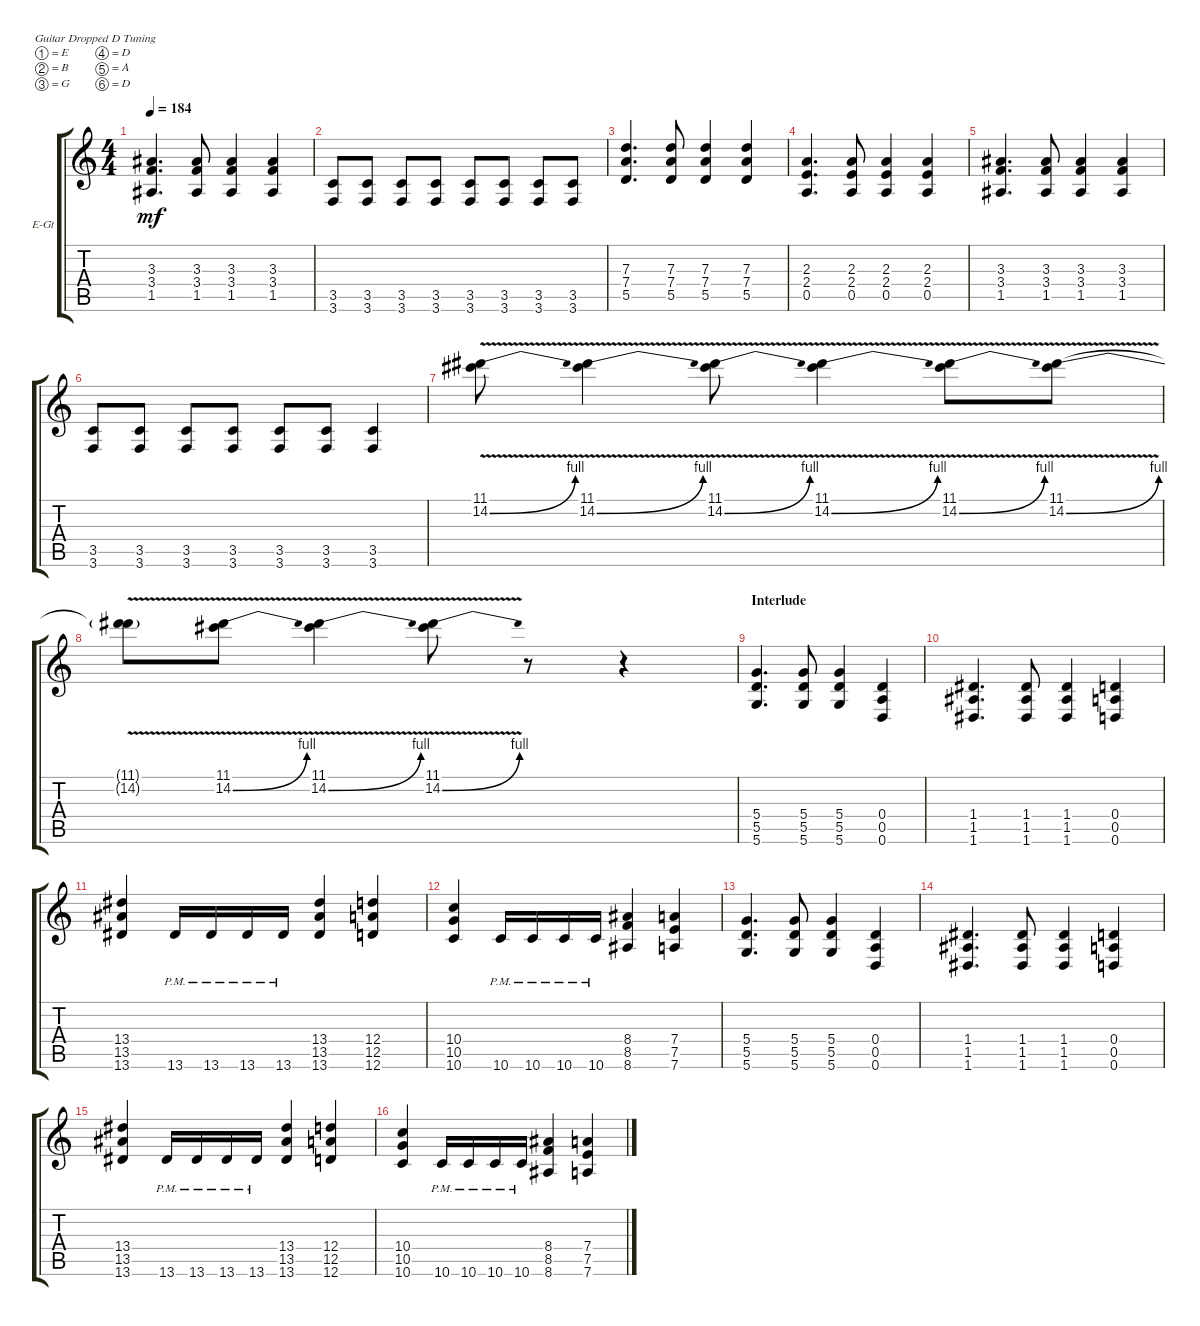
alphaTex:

\defaultSystemsLayout 4
\bracketExtendMode groupsimilarinstruments
\firstSystemTrackNameOrientation horizontal
\otherSystemsTrackNameOrientation horizontal
\track ("Synyster Gates (Rhythm)" "E-Gt") {instrument distortionguitar}
\staff {score tabs}
\tuning (E4 B3 G3 D3 A2 D2)
\ts (4 4)
\tempo 184
\clef g2
\ks c
(1.5 3.4 3.3).4{d dy mf} (3.3 3.4 1.5).8 (1.5 3.4 3.3).4 (3.3 3.4 1.5).4 |
(3.6 3.5).8 (3.5 3.6).8 (3.6 3.5).8 (3.5 3.6).8 (3.6 3.5).8 (3.5 3.6).8 (3.6 3.5).8 (3.6 3.5).8 |
(5.5 7.4 7.3).4{d} (7.3 7.4 5.5).8 (5.5 7.4 7.3).4 (7.3 7.4 5.5).4 |
(0.5 2.4 2.3).4{d} (2.3 2.4 0.5).8 (0.5 2.4 2.3).4 (2.3 2.4 0.5).4 |
(1.5 3.4 3.3).4{d} (3.3 3.4 1.5).8 (1.5 3.4 3.3).4 (3.3 3.4 1.5).4 |
(3.6 3.5).8 (3.5 3.6).8 (3.6 3.5).8 (3.5 3.6).8 (3.6 3.5).8 (3.5 3.6).8 (3.6 3.5).4 |
(11.1{v} 14.2{be (bend 0 0 15 4) v}).8 (14.2{be (bend 0 0 15 4) v} 11.1{v}).4 (11.1{v} 14.2{be (bend 0 0 15 4) v}).8 (14.2{be (bend 0 0 15 4) v} 11.1{v}).4 (11.1{v} 14.2{be (bend 0 0 15 4) v}).8 (11.1{v} 14.2{be (bend 0 0 15 4) v}).8 |
(11.1{v t} 14.2{v t}).8 (11.1{v} 14.2{be (bend 0 0 15 4) v}).8 (11.1{v} 14.2{be (bend 0 0 15 4) v}).4 (11.1{v} 14.2{be (bend 0 0 15 4) v}).8 r.8 r.4 |
\section ("" "Interlude")
(5.6 5.5 5.4).4{d} (5.5 5.4 5.6).8 (5.5 5.6 5.4).4 (0.4 0.5 0.6).4 |
(1.6 1.5 1.4).4{d} (1.4 1.5 1.6).8 (1.6 1.5 1.4).4 (0.4 0.5 0.6).4 |
(13.6 13.5 13.4).4 13.6{pm}.16 13.6{pm}.16 13.6{pm}.16 13.6{pm}.16 (13.6 13.5 13.4).4 (12.4 12.5 12.6).4 |
(10.6 10.5 10.4).4 10.6{pm}.16 10.6{pm}.16 10.6{pm}.16 10.6{pm}.16 (8.6 8.5 8.4).4 (7.4 7.5 7.6).4 |
(5.6 5.5 5.4).4{d} (5.5 5.4 5.6).8 (5.5 5.6 5.4).4 (0.4 0.5 0.6).4 |
(1.6 1.5 1.4).4{d} (1.4 1.5 1.6).8 (1.6 1.5 1.4).4 (0.4 0.5 0.6).4 |
(13.6 13.5 13.4).4 13.6{pm}.16 13.6{pm}.16 13.6{pm}.16 13.6{pm}.16 (13.6 13.5 13.4).4 (12.4 12.5 12.6).4 |
(10.6 10.5 10.4).4 10.6{pm}.16 10.6{pm}.16 10.6{pm}.16 10.6{pm}.16 (8.6 8.5 8.4).4 (7.4 7.5 7.6).4
